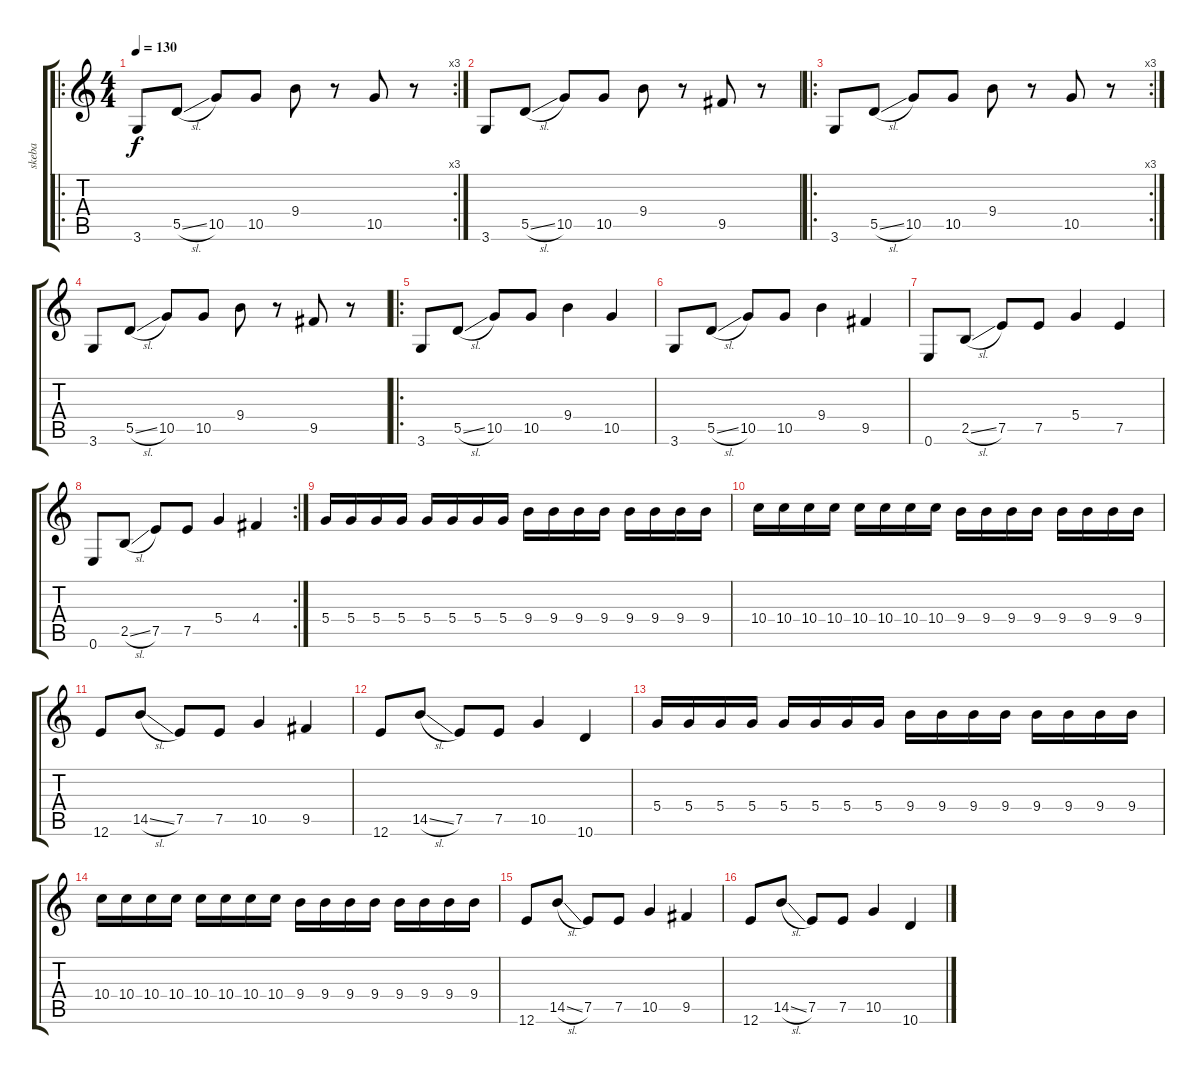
\track ("skeba" "skeba") {instrument overdrivenguitar}
\staff {score tabs}
\tuning (E4 B3 G3 D3 A2 E2) {hide}
\ro
\rc 3
\ts (4 4)
\tempo 130
\clef g2
\ks c
3.6.8{dy f instrument overdrivenguitar} 5.5{sl}.8 10.5.8 10.5.8 9.4.8 r.8 10.5.8 r.8 |
3.6.8 5.5{sl}.8 10.5.8 10.5.8 9.4.8 r.8 9.5.8 r.8 |
\ro
\rc 3
3.6.8 5.5{sl}.8 10.5.8 10.5.8 9.4.8 r.8 10.5.8 r.8 |
3.6.8 5.5{sl}.8 10.5.8 10.5.8 9.4.8 r.8 9.5.8 r.8 |
\ro
3.6.8 5.5{sl}.8 10.5.8 10.5.8 9.4.4 10.5.4 |
3.6.8 5.5{sl}.8 10.5.8 10.5.8 9.4.4 9.5.4 |
0.6.8 2.5{sl}.8 7.5.8 7.5.8 5.4.4 7.5.4 |
\rc 2
0.6.8 2.5{sl}.8 7.5.8 7.5.8 5.4.4 4.4.4 |
5.4.16 5.4.16 5.4.16 5.4.16 5.4.16 5.4.16 5.4.16 5.4.16 9.4.16 9.4.16 9.4.16 9.4.16 9.4.16 9.4.16 9.4.16 9.4.16 |
10.4.16 10.4.16 10.4.16 10.4.16 10.4.16 10.4.16 10.4.16 10.4.16 9.4.16 9.4.16 9.4.16 9.4.16 9.4.16 9.4.16 9.4.16 9.4.16 |
12.6.8 14.5{sl}.8 7.5.8 7.5.8 10.5.4 9.5.4 |
12.6.8 14.5{sl}.8 7.5.8 7.5.8 10.5.4 10.6.4 |
5.4.16 5.4.16 5.4.16 5.4.16 5.4.16 5.4.16 5.4.16 5.4.16 9.4.16 9.4.16 9.4.16 9.4.16 9.4.16 9.4.16 9.4.16 9.4.16 |
10.4.16 10.4.16 10.4.16 10.4.16 10.4.16 10.4.16 10.4.16 10.4.16 9.4.16 9.4.16 9.4.16 9.4.16 9.4.16 9.4.16 9.4.16 9.4.16 |
12.6.8 14.5{sl}.8 7.5.8 7.5.8 10.5.4 9.5.4 |
12.6.8 14.5{sl}.8 7.5.8 7.5.8 10.5.4 10.6.4
